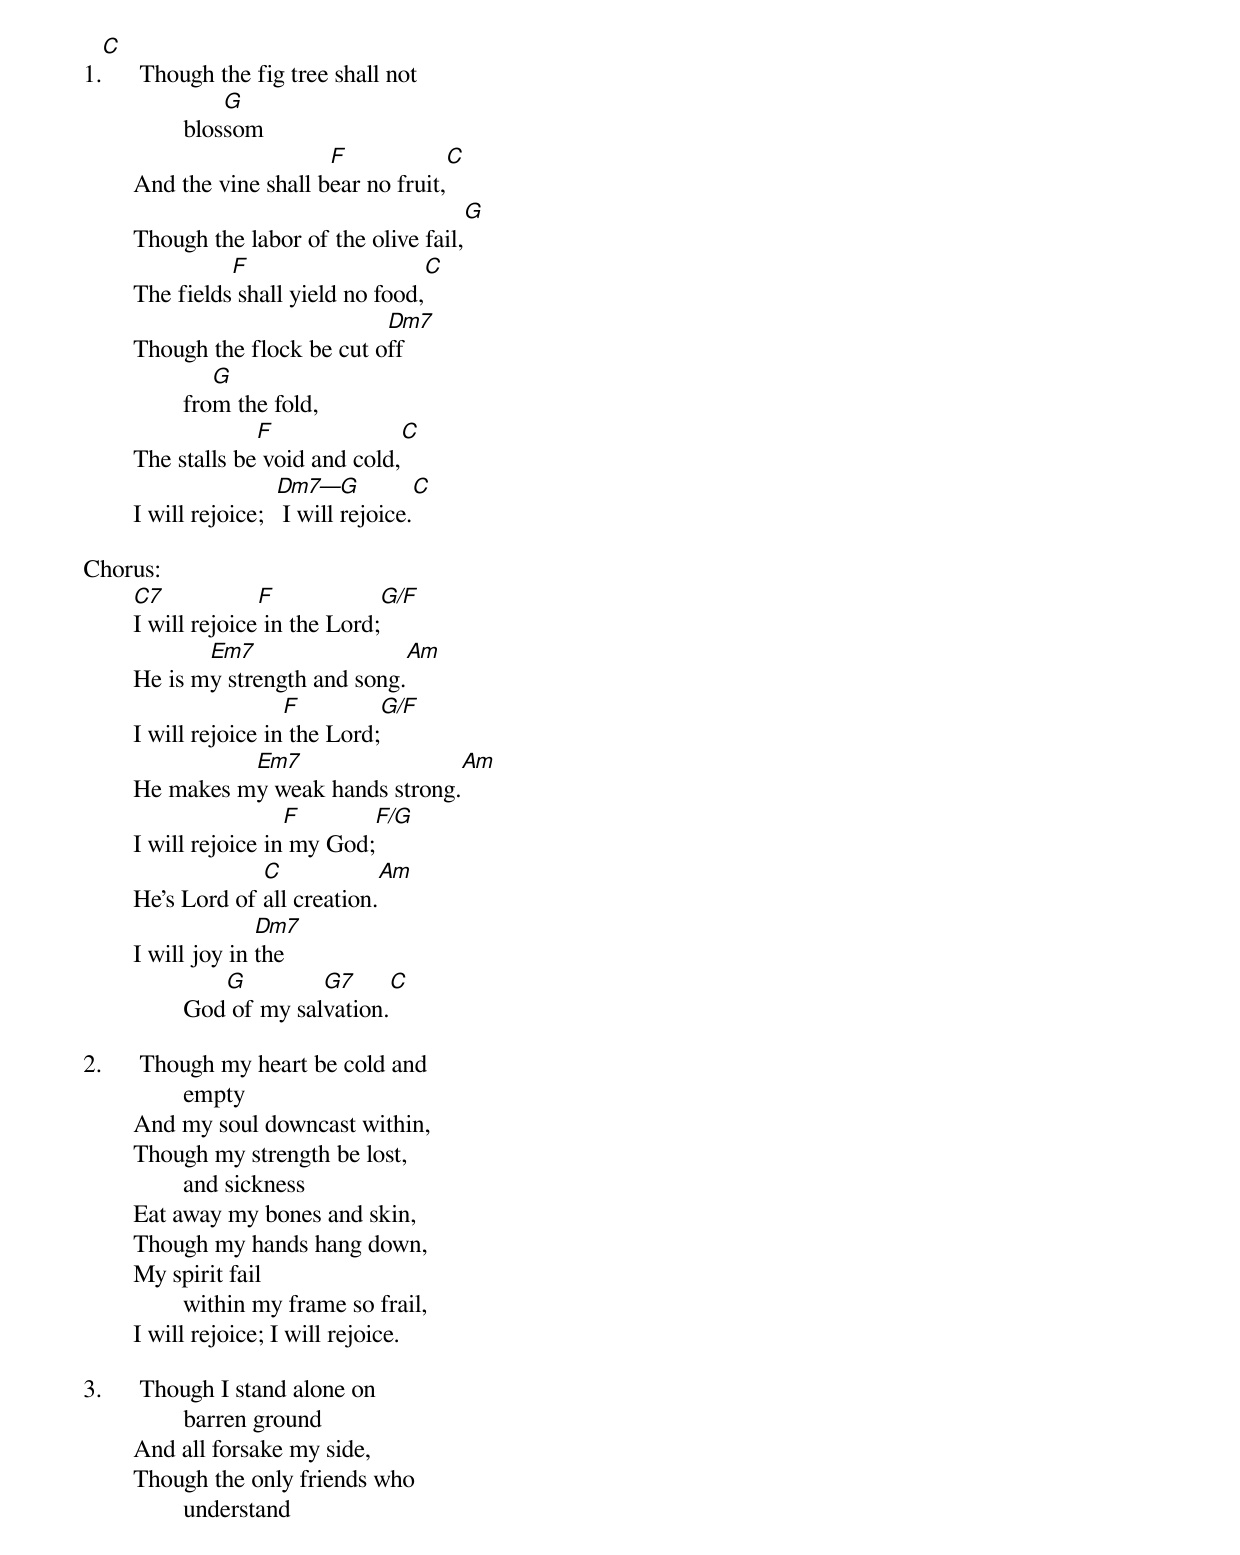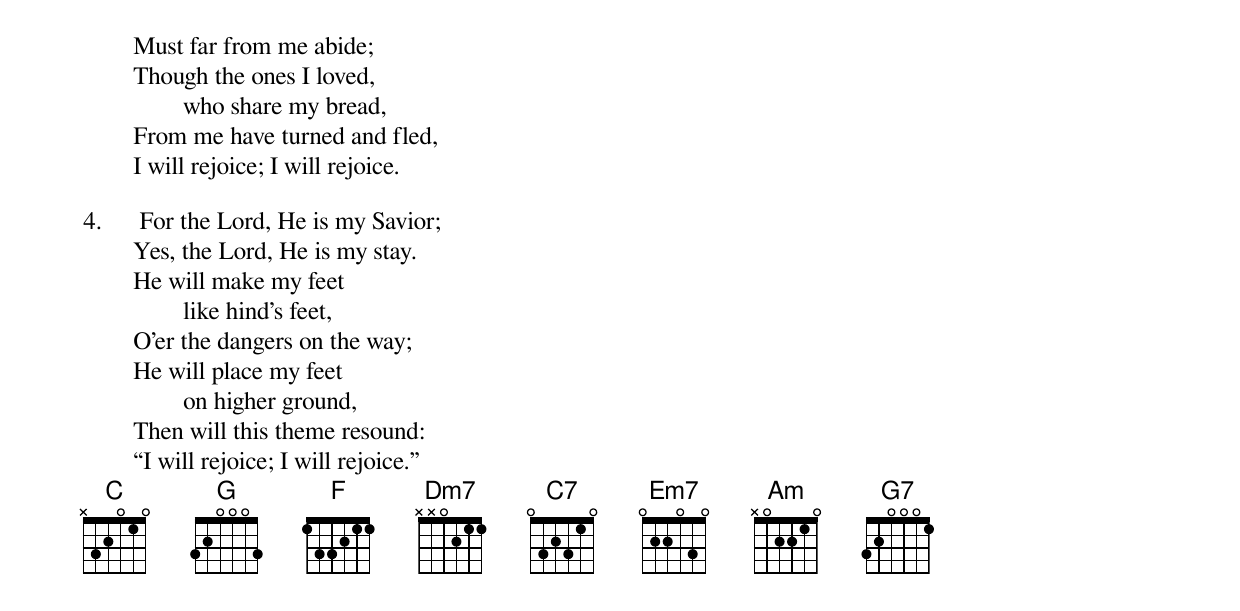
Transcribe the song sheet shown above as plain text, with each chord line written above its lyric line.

  C
1.	Though the fig tree shall not
		    G
		blossom
	                    F                                  C
	And the vine shall bear no fruit,
	                                                G
	Though the labor of the olive fail,
	          F                                       C
	The fields shall yield no food,
	                         Dm7
	Though the flock be cut off
		   G
		from the fold,
	             F                                C
	The stalls be void and cold,
	                 Dm7—G               C
	I will rejoice;   I will rejoice.

Chorus:
	C7            F                       G/F
	I will rejoice in the Lord;
	       Em7                                Am
	He is my strength and song.
	                 F                      G/F
	I will rejoice in the Lord;
	          Em7                                         Am
	He makes my weak hands strong.
	                 F                       F/G
	I will rejoice in my God;
	             C                          Am
	He’s Lord of all creation.
	              Dm7
	I will joy in the
		   G         G7           C
		God of my salvation.

2.	Though my heart be cold and
		empty
	And my soul downcast within,
	Though my strength be lost,
		and sickness
	Eat away my bones and skin,
	Though my hands hang down,
	My spirit fail
		within my frame so frail,
	I will rejoice; I will rejoice.

3.	Though I stand alone on
		barren ground
	And all forsake my side,
	Though the only friends who
		understand
	Must far from me abide;
	Though the ones I loved,
		who share my bread,
	From me have turned and fled,
	I will rejoice; I will rejoice.

4.	For the Lord, He is my Savior;
	Yes, the Lord, He is my stay.
	He will make my feet
		like hind’s feet,
	O’er the dangers on the way;
	He will place my feet
		on higher ground,
	Then will this theme resound:
	“I will rejoice; I will rejoice.”
